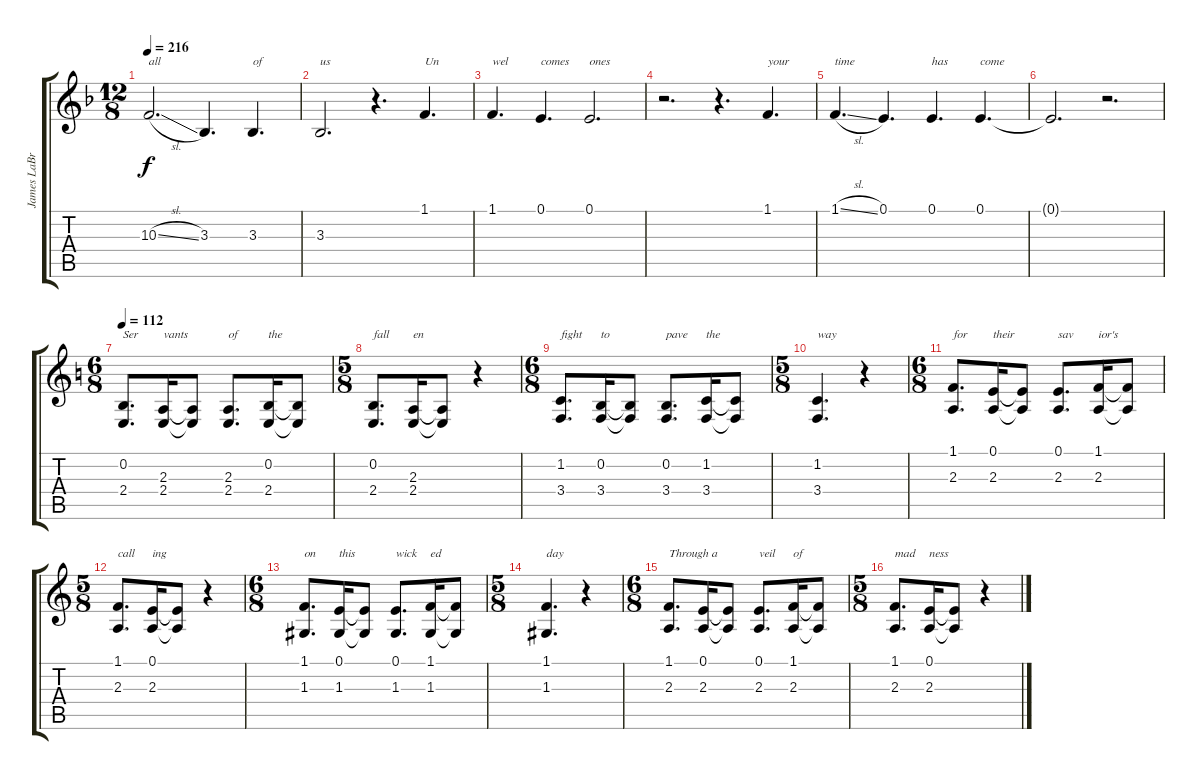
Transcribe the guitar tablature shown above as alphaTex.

\track ("James LaBrie - Vocals" "James LaBr") {instrument bassoon}
\staff {score tabs}
\tuning (E4 B3 G3 D3 A2 D2) {hide}
\ts (12 8)
\tempo 216
\clef g2
\ks dminor
10.3{sl}.2{d txt "all" dy f} 3.3.4{d} 3.3.4{d txt "of"} |
3.3.2{d txt "us"} r.4{d} 1.1.4{d txt "Un"} |
1.1.4{d txt "wel"} 0.1.4{d txt "comes"} 0.1.2{d txt "ones"} |
r.2{d} r.4{d} 1.1.4{d txt "your"} |
1.1{sl}.4{d txt "time"} 0.1.4{d} 0.1.4{d txt "has"} 0.1.4{d txt "come"} |
0.1{t}.2{d} r.2{d} |
\ts (6 8)
\tempo 112
\ks aminor
(0.2 2.4).8{d txt "Ser"} (2.3 2.4).16{txt "vants"} (2.3{t} 2.4{t}).8 (2.3 2.4).8{d txt "of"} (0.2 2.4).16{txt "the"} (0.2{t} 2.4{t}).8 |
\ts (5 8)
(0.2 2.4).8{d txt "fall"} (2.3 2.4).16{txt "en"} (2.3{t} 2.4{t}).8 r.4 |
\ts (6 8)
(1.2 3.4).8{d txt "fight"} (0.2 3.4).16{txt "to"} (0.2{t} 3.4{t}).8 (0.2 3.4).8{d txt "pave"} (1.2 3.4).16{txt "the"} (1.2{t} 3.4{t}).8 |
\ts (5 8)
(1.2 3.4).4{d txt "way"} r.4 |
\ts (6 8)
(1.1 2.3).8{d txt "for"} (0.1 2.3).16{txt "their"} (0.1{t} 2.3{t}).8 (0.1 2.3).8{d txt "sav"} (1.1 2.3).16{txt "ior's"} (1.1{t} 2.3{t}).8 |
\ts (5 8)
(1.1 2.3).8{d txt "call"} (0.1 2.3).16{txt "ing"} (0.1{t} 2.3{t}).8 r.4 |
\ts (6 8)
(1.1 1.3).8{d txt "on"} (0.1 1.3).16{txt "this"} (0.1{t} 1.3{t}).8 (0.1 1.3).8{d txt "wick"} (1.1 1.3).16{txt "ed"} (1.1{t} 1.3{t}).8 |
\ts (5 8)
(1.1 1.3).4{d txt "day"} r.4 |
\ts (6 8)
(1.1 2.3).8{d txt "Through a"} (0.1 2.3).16 (0.1{t} 2.3{t}).8 (0.1 2.3).8{d txt "veil"} (1.1 2.3).16{txt "of"} (1.1{t} 2.3{t}).8 |
\ts (5 8)
(1.1 2.3).8{d txt "mad"} (0.1 2.3).16{txt "ness"} (0.1{t} 2.3{t}).8 r.4
